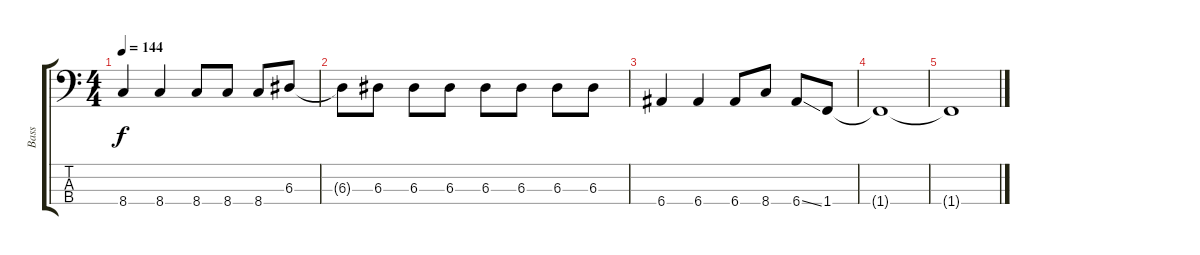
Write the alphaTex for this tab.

\track ("Bass" "Bass") {instrument electricbassfinger}
\staff {score tabs}
\tuning (G2 D2 A1 E1) {hide}
\ts (4 4)
\tempo 144
\clef f4
\ks c
8.4.4{dy f} 8.4.4 8.4.8 8.4.8 8.4.8 6.3.8 |
6.3{t}.8 6.3.8 6.3.8 6.3.8 6.3.8 6.3.8 6.3.8 6.3.8 |
6.4.4 6.4.4 6.4.8 8.4.8 6.4{ss}.8 1.4.8 |
1.4{t}.1 |
1.4{t}.1
